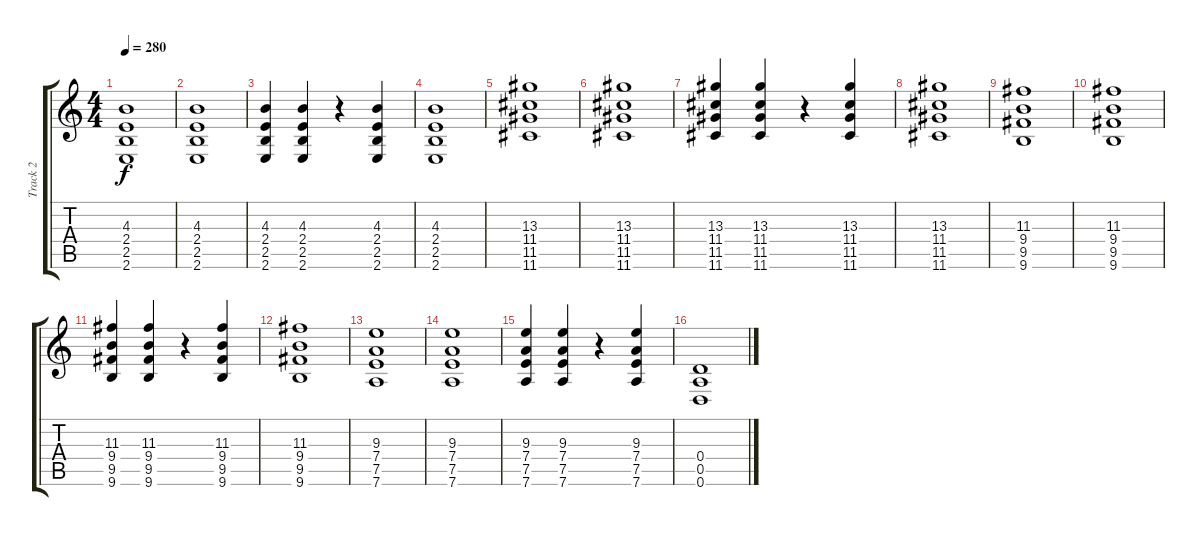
\track ("Track 2" "Track 2") {instrument distortionguitar}
\staff {score tabs}
\tuning (E4 B3 G3 D3 A2 D2) {hide}
\ts (4 4)
\tempo 280
\clef g2
\ks c
(4.3 2.4 2.5 2.6).1{dy f} |
(4.3 2.4 2.5 2.6).1 |
(4.3 2.4 2.5 2.6).4 (4.3 2.4 2.5 2.6).4 r.4 (4.3 2.4 2.5 2.6).4 |
(4.3 2.4 2.5 2.6).1 |
(13.3 11.4 11.5 11.6).1 |
(13.3 11.4 11.5 11.6).1 |
(13.3 11.4 11.5 11.6).4 (13.3 11.4 11.5 11.6).4 r.4 (13.3 11.4 11.5 11.6).4 |
(13.3 11.4 11.5 11.6).1 |
(11.3 9.4 9.5 9.6).1 |
(11.3 9.4 9.5 9.6).1 |
(11.3 9.4 9.5 9.6).4 (11.3 9.4 9.5 9.6).4 r.4 (11.3 9.4 9.5 9.6).4 |
(11.3 9.4 9.5 9.6).1 |
(9.3 7.4 7.5 7.6).1 |
(9.3 7.4 7.5 7.6).1 |
(9.3 7.4 7.5 7.6).4 (9.3 7.4 7.5 7.6).4 r.4 (9.3 7.4 7.5 7.6).4 |
(0.4 0.5 0.6).1
